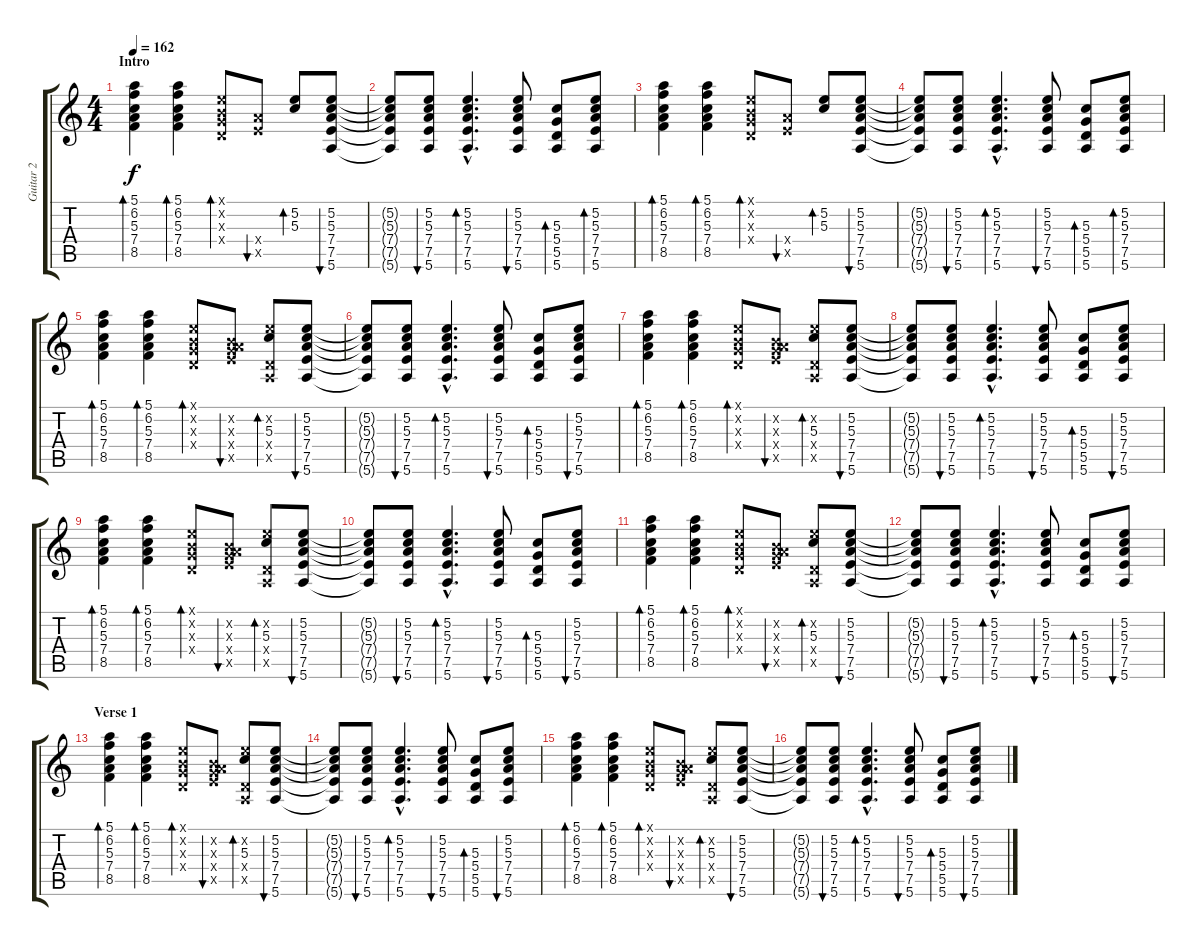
\track ("Guitar 2" "Guitar 2") {instrument acousticguitarsteel}
\staff {score tabs}
\tuning (E4 B3 G3 D3 A2 E2) {hide}
\ts (4 4)
\section ("" "Intro")
\tempo 162
\clef g2
\ks c
(5.1 6.2 5.3 7.4 8.5).4{bd 60 dy f instrument acousticguitarsteel} (5.1 6.2 5.3 7.4 8.5).4{bd 60} (0.1{x} 0.2{x} 0.3{x} 0.4{x}).8{bd 60} (7.4{x} 7.5{x}).8{bu 60} (5.2 5.3).8{bd 60} (5.2 5.3 7.4 7.5 5.6).8{bu 60} |
(5.2{t} 5.3{t} 7.4{t} 7.5{t} 5.6{t}).8 (5.2 5.3 7.4 7.5 5.6).8{bu 60} (5.2{hac} 5.3{hac} 7.4{hac} 7.5{hac} 5.6{hac}).4{d bd 60} (5.2 5.3 7.4 7.5 5.6).8{bu 60} (5.3 5.4 5.5 5.6).8{bd 60} (5.2 5.3 7.4 7.5 5.6).8{bd 60} |
(5.1 6.2 5.3 7.4 8.5).4{bd 60} (5.1 6.2 5.3 7.4 8.5).4{bd 60} (0.1{x} 0.2{x} 0.3{x} 0.4{x}).8{bd 60} (7.4{x} 7.5{x}).8{bu 60} (5.2 5.3).8{bd 60} (5.2 5.3 7.4 7.5 5.6).8{bu 60} |
(5.2{t} 5.3{t} 7.4{t} 7.5{t} 5.6{t}).8 (5.2 5.3 7.4 7.5 5.6).8{bu 60} (5.2{hac} 5.3{hac} 7.4{hac} 7.5{hac} 5.6{hac}).4{d bd 60} (5.2 5.3 7.4 7.5 5.6).8{bu 60} (5.3 5.4 5.5 5.6).8{bd 60} (5.2 5.3 7.4 7.5 5.6).8{bd 60} |
(5.1 6.2 5.3 7.4 8.5).4{bd 60} (5.1 6.2 5.3 7.4 8.5).4{bd 60} (0.1{x} 0.2{x} 0.3{x} 0.4{x}).8{bd 60} (0.2{x} 0.3{x} 7.4{x} 7.5{x}).8{bu 60} (5.2{x} 5.3 0.4{x} 0.5{x}).8{bd 60} (5.2 5.3 7.4 7.5 5.6).8{bu 60} |
(5.2{t} 5.3{t} 7.4{t} 7.5{t} 5.6{t}).8 (5.2 5.3 7.4 7.5 5.6).8{bu 60} (5.2{hac} 5.3{hac} 7.4{hac} 7.5{hac} 5.6{hac}).4{d bd 60} (5.2 5.3 7.4 7.5 5.6).8{bu 60} (5.3 5.4 5.5 5.6).8{bd 60} (5.2 5.3 7.4 7.5 5.6).8{bu 60} |
(5.1 6.2 5.3 7.4 8.5).4{bd 60} (5.1 6.2 5.3 7.4 8.5).4{bd 60} (0.1{x} 0.2{x} 0.3{x} 0.4{x}).8{bd 60} (0.2{x} 0.3{x} 7.4{x} 7.5{x}).8{bu 60} (5.2{x} 5.3 0.4{x} 0.5{x}).8{bd 60} (5.2 5.3 7.4 7.5 5.6).8{bu 60} |
(5.2{t} 5.3{t} 7.4{t} 7.5{t} 5.6{t}).8 (5.2 5.3 7.4 7.5 5.6).8{bu 60} (5.2{hac} 5.3{hac} 7.4{hac} 7.5{hac} 5.6{hac}).4{d bd 60} (5.2 5.3 7.4 7.5 5.6).8{bu 60} (5.3 5.4 5.5 5.6).8{bd 60} (5.2 5.3 7.4 7.5 5.6).8{bu 60} |
(5.1 6.2 5.3 7.4 8.5).4{bd 60} (5.1 6.2 5.3 7.4 8.5).4{bd 60} (0.1{x} 0.2{x} 0.3{x} 0.4{x}).8{bd 60} (0.2{x} 0.3{x} 7.4{x} 7.5{x}).8{bu 60} (5.2{x} 5.3 0.4{x} 0.5{x}).8{bd 60} (5.2 5.3 7.4 7.5 5.6).8{bu 60} |
(5.2{t} 5.3{t} 7.4{t} 7.5{t} 5.6{t}).8 (5.2 5.3 7.4 7.5 5.6).8{bu 60} (5.2{hac} 5.3{hac} 7.4{hac} 7.5{hac} 5.6{hac}).4{d bd 60} (5.2 5.3 7.4 7.5 5.6).8{bu 60} (5.3 5.4 5.5 5.6).8{bd 60} (5.2 5.3 7.4 7.5 5.6).8{bu 60} |
(5.1 6.2 5.3 7.4 8.5).4{bd 60} (5.1 6.2 5.3 7.4 8.5).4{bd 60} (0.1{x} 0.2{x} 0.3{x} 0.4{x}).8{bd 60} (0.2{x} 0.3{x} 7.4{x} 7.5{x}).8{bu 60} (5.2{x} 5.3 0.4{x} 0.5{x}).8{bd 60} (5.2 5.3 7.4 7.5 5.6).8{bu 60} |
(5.2{t} 5.3{t} 7.4{t} 7.5{t} 5.6{t}).8 (5.2 5.3 7.4 7.5 5.6).8{bu 60} (5.2{hac} 5.3{hac} 7.4{hac} 7.5{hac} 5.6{hac}).4{d bd 60} (5.2 5.3 7.4 7.5 5.6).8{bu 60} (5.3 5.4 5.5 5.6).8{bd 60} (5.2 5.3 7.4 7.5 5.6).8{bu 60} |
\section ("" "Verse 1")
(5.1 6.2 5.3 7.4 8.5).4{bd 60} (5.1 6.2 5.3 7.4 8.5).4{bd 60} (0.1{x} 0.2{x} 0.3{x} 0.4{x}).8{bd 60} (0.2{x} 0.3{x} 7.4{x} 7.5{x}).8{bu 60} (5.2{x} 5.3 0.4{x} 0.5{x}).8{bd 60} (5.2 5.3 7.4 7.5 5.6).8{bu 60} |
(5.2{t} 5.3{t} 7.4{t} 7.5{t} 5.6{t}).8 (5.2 5.3 7.4 7.5 5.6).8{bu 60} (5.2{hac} 5.3{hac} 7.4{hac} 7.5{hac} 5.6{hac}).4{d bd 60} (5.2 5.3 7.4 7.5 5.6).8{bu 60} (5.3 5.4 5.5 5.6).8{bd 60} (5.2 5.3 7.4 7.5 5.6).8{bu 60} |
(5.1 6.2 5.3 7.4 8.5).4{bd 60} (5.1 6.2 5.3 7.4 8.5).4{bd 60} (0.1{x} 0.2{x} 0.3{x} 0.4{x}).8{bd 60} (0.2{x} 0.3{x} 7.4{x} 7.5{x}).8{bu 60} (5.2{x} 5.3 0.4{x} 0.5{x}).8{bd 60} (5.2 5.3 7.4 7.5 5.6).8{bu 60} |
(5.2{t} 5.3{t} 7.4{t} 7.5{t} 5.6{t}).8 (5.2 5.3 7.4 7.5 5.6).8{bu 60} (5.2{hac} 5.3{hac} 7.4{hac} 7.5{hac} 5.6{hac}).4{d bd 60} (5.2 5.3 7.4 7.5 5.6).8{bu 60} (5.3 5.4 5.5 5.6).8{bd 60} (5.2 5.3 7.4 7.5 5.6).8{bu 60}
